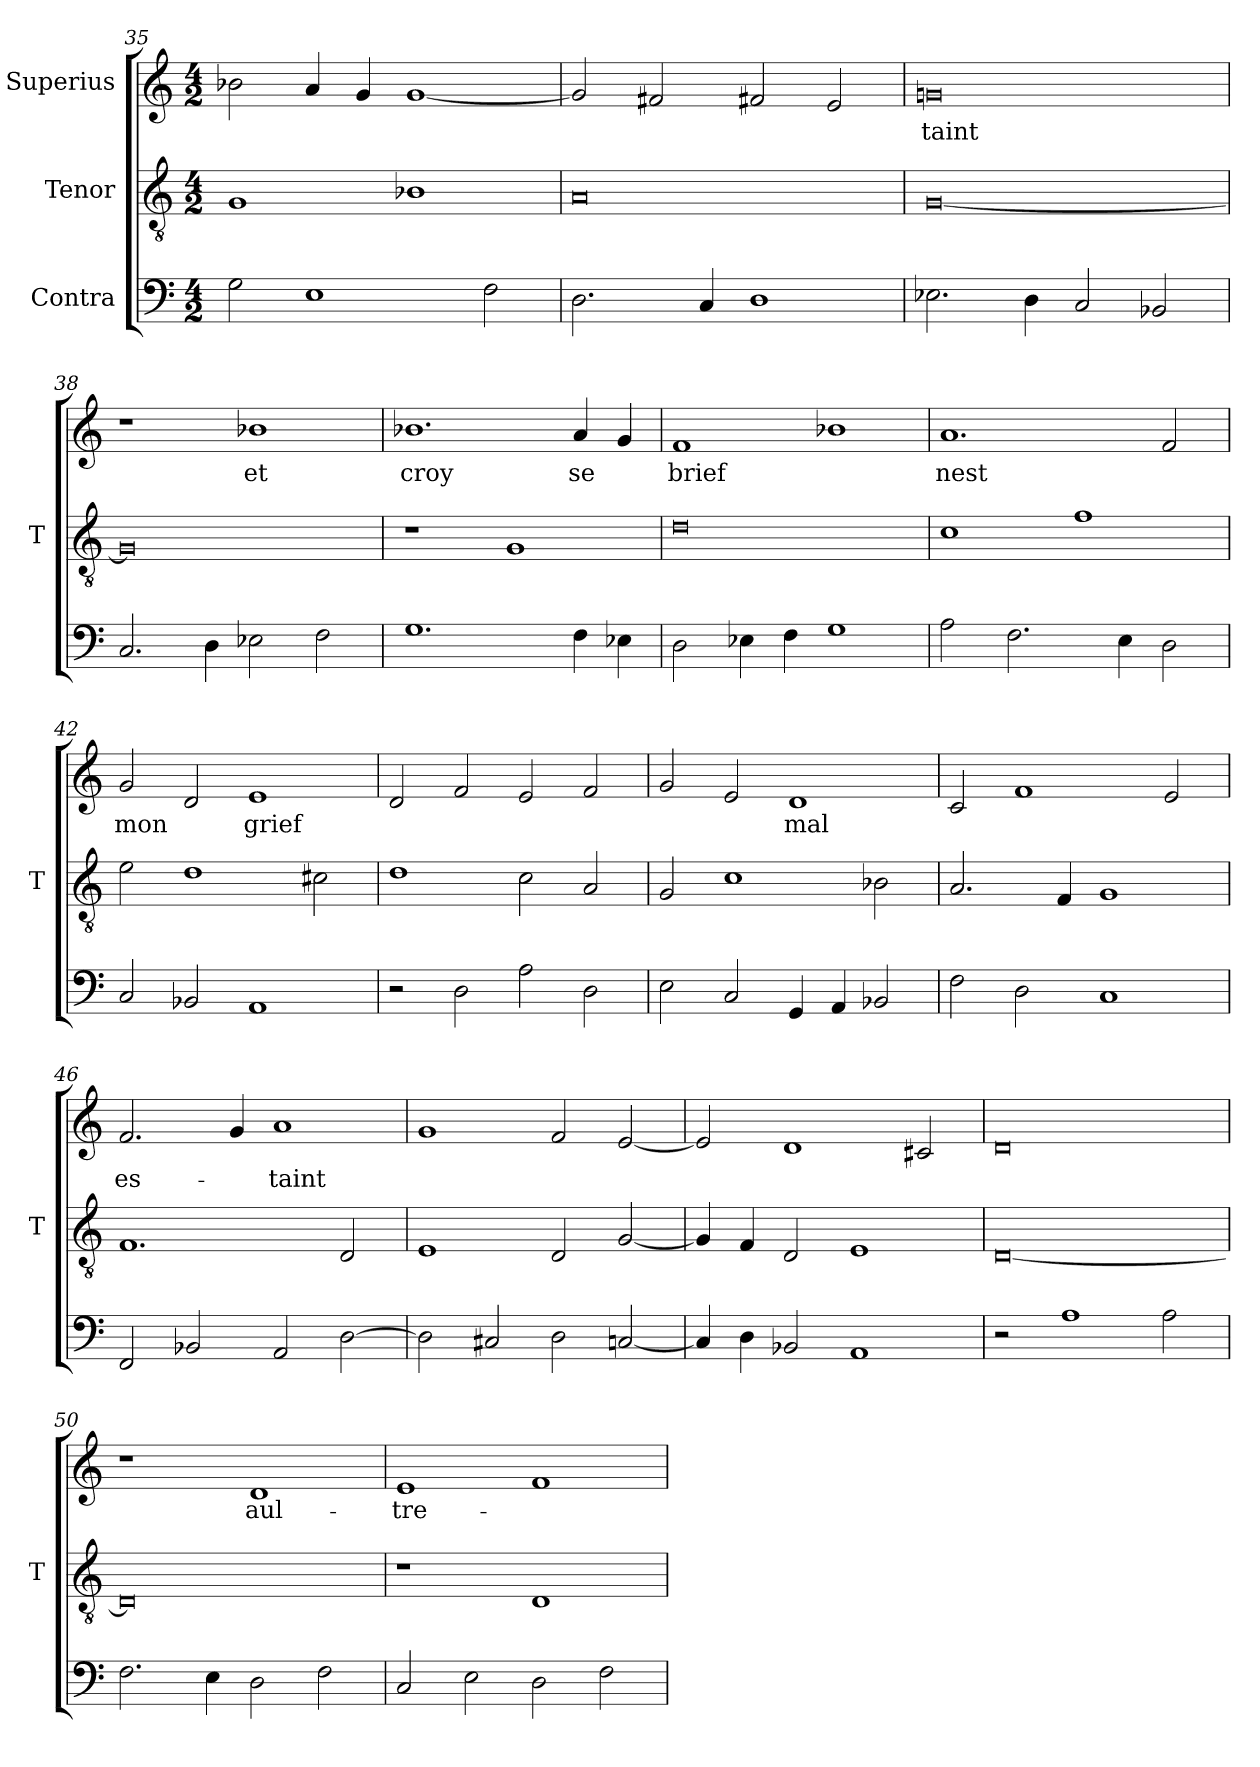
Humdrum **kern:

**kern	**kern	**kern	**text
*part3	*part2	*part1	*part1
*staff3	*staff2	*staff1	*staff1
*I"Contra	*I"Tenor	*I"Superius	*
*	*I'T	*	*
*clefF4	*clefGv2	*clefG2	*
*M4/2	*M4/2	*M4/2	*
=35	=35	=35	=35
2G	1G	2b-X	.
1E	.	4a	.
.	.	4g	.
.	1B-X	[1g	.
2F	.	.	.
=36	=36	=36	=36
2.D	0A	2g]	.
.	.	2f#X	.
4C	.	.	.
1D	.	2f#X	.
.	.	2e	.
=37	=37	=37	=37
2.E-X	[0G	0gn	-taint
4D	.	.	.
2C	.	.	.
2BB-X	.	.	.
=38	=38	=38	=38
2.C	0G]	1r	.
4D	.	.	.
2E-X	.	1b-X	-et
2F	.	.	.
=39	=39	=39	=39
1.G	1r	1.b-X	-croy
.	1G	.	.
4F	.	4a	-se
4E-X	.	4g	.
=40	=40	=40	=40
2D	0d	1f	-brief
4E-X	.	.	.
4F	.	.	.
1G	.	1b-X	.
=41	=41	=41	=41
2A	1c	1.a	-nest
2.F	.	.	.
.	1f	.	.
4E	.	.	.
2D	.	2f	.
=42	=42	=42	=42
2C	2e	2g	-mon
2BB-X	1d	2d	.
1AA	.	1e	-grief
.	2c#X	.	.
=43	=43	=43	=43
2r	1d	2d	.
2D	.	2f	.
2A	2c	2e	.
2D	2A	2f	.
=44	=44	=44	=44
2E	2G	2g	.
2C	1c	2e	.
4GG	.	1d	-mal
4AA	.	.	.
2BB-X	2B-X	.	.
=45	=45	=45	=45
2F	2.A	2c	.
2D	.	1f	.
.	4F	.	.
1C	1G	.	.
.	.	2e	.
=46	=46	=46	=46
2FF	1.F	2.f	es-
2BB-X	.	.	.
.	.	4g	.
2AA	.	1a	-taint
[2D	2D	.	.
=47	=47	=47	=47
2D]	1E	1g	.
2C#X	.	.	.
2D	2D	2f	.
[2C	[2G	[2e	.
=48	=48	=48	=48
4C]	4G]	2e]	.
4D	4F	.	.
2BB-X	2D	1d	.
1AA	1E	.	.
.	.	2c#X	.
=49	=49	=49	=49
2r	[0D	0d	.
1A	.	.	.
2A	.	.	.
=50	=50	=50	=50
2.F	0D]	1r	.
4E	.	.	.
2D	.	1d	aul-
2F	.	.	.
=51	=51	=51	=51
2C	1r	1e	-tre-
2E	.	.	.
2D	1D	1f	.
2F	.	.	.
=	=	=	=
*-	*-	*-	*-
